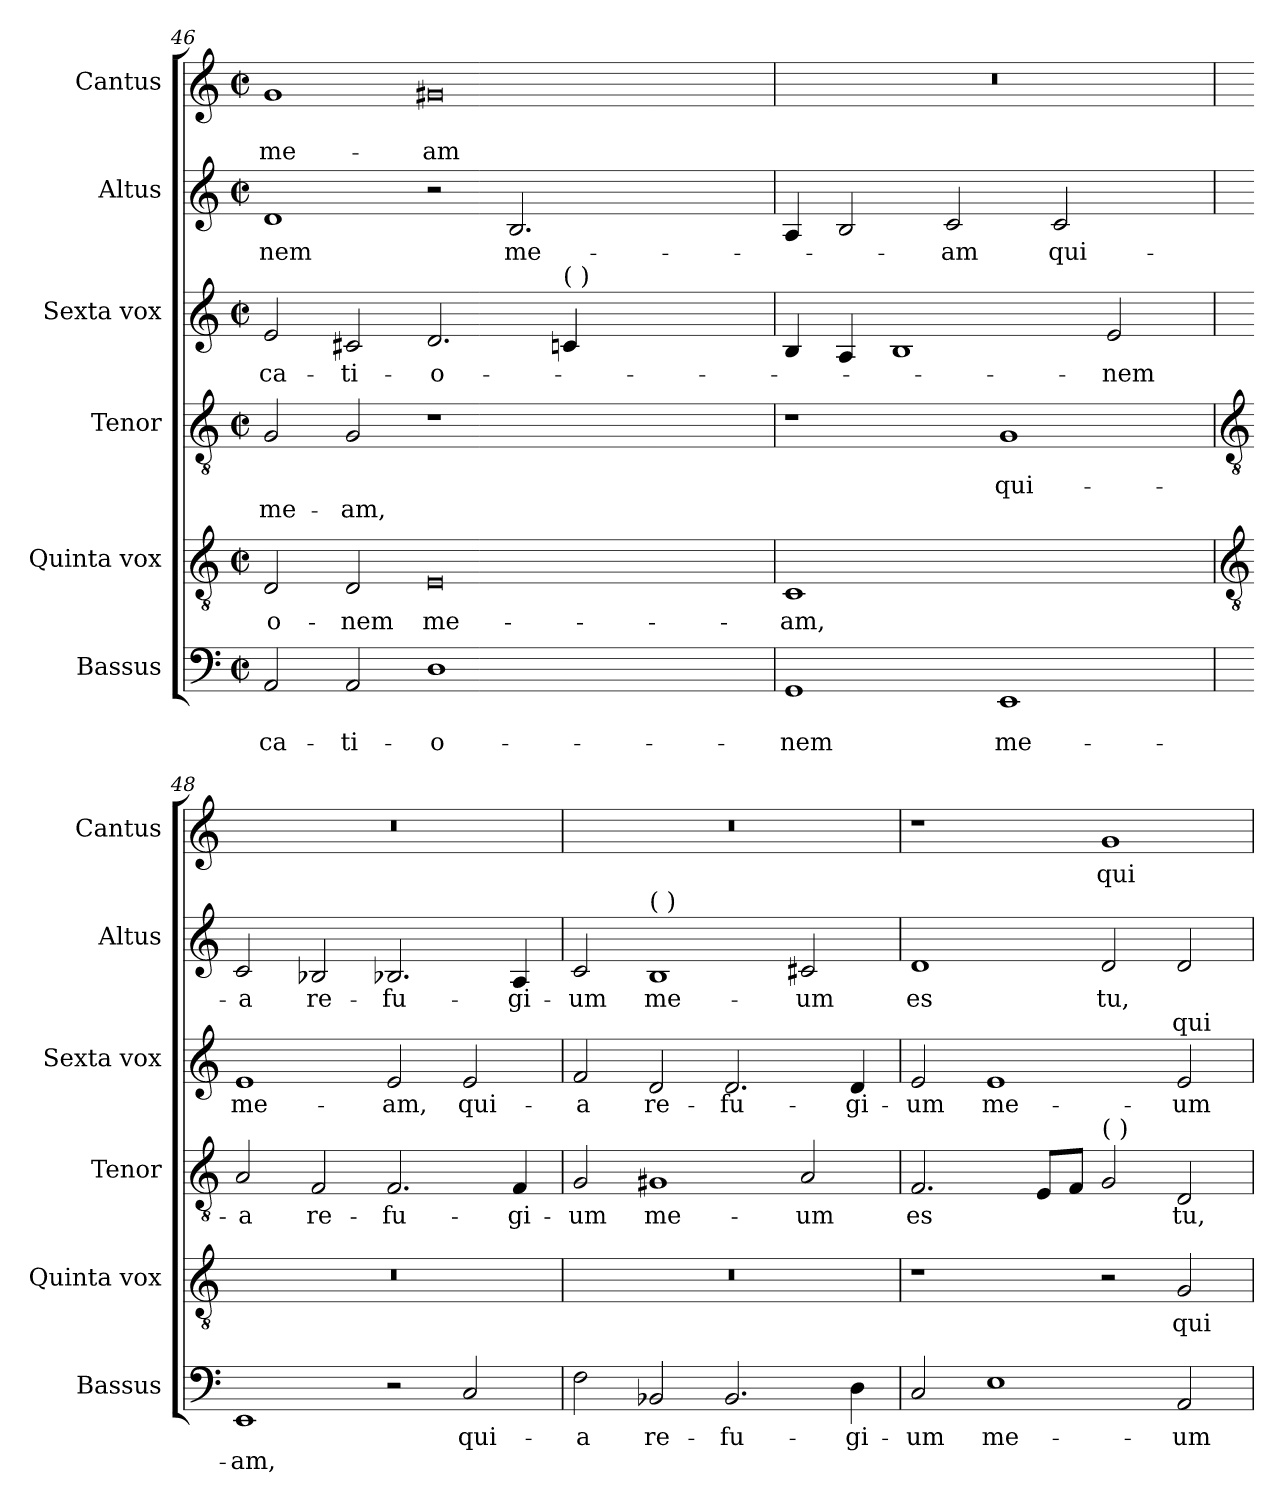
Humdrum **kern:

**kern	**text	**text	**kern	**text	**kern	**text	**text	**kern	**text	**kern	**text	**text	**kern	**text	**text
*part6	*part6	*part6	*part5	*part5	*part4	*part4	*part4	*part3	*part3	*part2	*part2	*part2	*part1	*part1	*part1
*staff6	*staff6	*staff6	*staff5	*staff5	*staff4	*staff4	*staff4	*staff3	*staff3	*staff2	*staff2	*staff2	*staff1	*staff1	*staff1
*I"Bassus	*	*	*I"Quinta vox	*	*I"Tenor	*	*	*I"Sexta vox	*	*I"Altus	*	*	*I"Cantus	*	*
*I'Bassus	*	*	*I'Quinta vox	*	*I'Tenor	*	*	*I'Sexta vox	*	*I'Altus	*	*	*I'Cantus	*	*
*clefF4	*	*	*clefGv2	*	*clefGv2	*	*	*clefG2	*	*clefG2	*	*	*clefG2	*	*
*k[]	*	*	*k[]	*	*k[]	*	*	*k[]	*	*k[]	*	*	*k[]	*	*
*C:	*	*	*C:	*	*C:	*	*	*C:	*	*C:	*	*	*C:	*	*
*M4/2	*	*	*M4/2	*	*M4/2	*	*	*M4/2	*	*M4/2	*	*	*M4/2	*	*
*met(c|)	*	*	*met(c|)	*	*met(c|)	*	*	*met(c|)	*	*met(c|)	*	*	*met(c|)	*	*
=46	=46	=46	=46	=46	=46	=46	=46	=46	=46	=46	=46	=46	=46	=46	=46
!	!	!LO:LY:b	!	!LO:LY:b	!	!	!LO:LY:b	!	!LO:LY:b	!	!LO:LY:b	!	!	!	!LO:LY:b
2AA	.	-ca-	2D	-o-	2G	.	me-	2e	-ca-	1d	-nem	.	1g	.	me-
!	!	!LO:LY:b	!	!LO:LY:b	!	!	!LO:LY:b	!	!LO:LY:b	!	!	!	!	!	!
2AA	.	-ti-	2D	-nem	2G	.	-am,	2c#X	-ti-	.	.	.	.	.	.
!	!	!LO:LY:b	!	!LO:LY:b	!	!	!	!	!LO:LY:b	!	!	!	!	!	!LO:LY:b
1D	.	-o-	0E	me-	1r	.	.	2.d	-o-	2r	.	.	0g#X	.	-am
!	!	!	!	!	!	!	!	!	!	!	!LO:LY:b	!	!	!	!
.	.	.	.	.	.	.	.	.	.	2.B	me-	.	.	.	.
!	!	!	!	!	!	!	!	!LO:TX:a:t=(  )	!	!	!	!	!	!	!
.	.	.	.	.	.	.	.	4c	.	.	.	.	.	.	.
1ryy	.	.	.	.	1ryy	.	.	1ryy	.	.	.	.	.	.	.
.	.	.	.	.	.	.	.	.	.	2.ryy	.	.	.	.	.
=47	=47	=47	=47	=47	=47	=47	=47	=47	=47	=47	=47	=47	=47	=47	=47
!	!	!LO:LY:b	!	!LO:LY:b	!	!	!	!	!	!	!	!	!	!	!
1GG	.	-nem	1C	-am,	1r	.	.	4B	.	4A	.	.	0r	.	.
.	.	.	.	.	.	.	.	4A	.	2B	.	.	.	.	.
.	.	.	.	.	.	.	.	1B	.	.	.	.	.	.	.
!	!	!	!	!	!	!	!	!	!	!	!LO:LY:b	!	!	!	!
.	.	.	.	.	.	.	.	.	.	2c	-am	.	.	.	.
!	!	!LO:LY:b	!	!	!	!LO:LY:b	!	!	!	!	!	!	!	!	!
1EE	.	me-	1ryy	.	1G	qui-	.	.	.	.	.	.	.	.	.
!	!	!	!	!	!	!	!	!	!	!	!LO:LY:b	!	!	!	!
.	.	.	.	.	.	.	.	.	.	2c	qui-	.	.	.	.
!	!	!	!	!	!	!	!	!	!LO:LY:b	!	!	!	!	!	!
.	.	.	.	.	.	.	.	2e	-nem	.	.	.	.	.	.
.	.	.	.	.	.	.	.	.	.	4ryy	.	.	.	.	.
!!LO:LB:g=z
=48	=48	=48	=48	=48	=48	=48	=48	=48	=48	=48	=48	=48	=48	=48	=48
*	*	*	*clefGv2	*	*clefGv2	*	*	*	*	*	*	*	*	*	*
!	!	!LO:LY:b	!	!	!	!LO:LY:b	!	!	!LO:LY:b	!	!LO:LY:b	!	!	!	!
1EE	.	-am,	0r	.	2A	-a	.	1e	me-	2c	-a	.	0r	.	.
!	!	!	!	!	!	!LO:LY:b	!	!	!	!	!LO:LY:b	!	!	!	!
.	.	.	.	.	2F	re-	.	.	.	2B-X	re-	.	.	.	.
!	!	!	!	!	!	!LO:LY:b	!	!	!LO:LY:b	!	!LO:LY:b	!	!	!	!
2r	.	.	.	.	2.F	-fu-	.	2e	-am,	2.B-X	-fu-	.	.	.	.
!	!LO:LY:b	!	!	!	!	!	!	!	!LO:LY:b	!	!	!	!	!	!
2C	qui-	.	.	.	.	.	.	2e	qui-	.	.	.	.	.	.
!	!	!	!	!	!	!LO:LY:b	!	!	!	!	!LO:LY:b	!	!	!	!
.	.	.	.	.	4F	-gi-	.	.	.	4A	-gi-	.	.	.	.
!!LO:LB:g=z
=49	=49	=49	=49	=49	=49	=49	=49	=49	=49	=49	=49	=49	=49	=49	=49
!	!LO:LY:b	!	!	!	!	!LO:LY:b	!	!	!LO:LY:b	!	!LO:LY:b	!	!	!	!
2F	-a	.	0r	.	2G	-um	.	2f	-a	2c	-um	.	0r	.	.
!	!	!	!	!	!	!	!	!	!	!LO:TX:a:t=(  )	!	!	!	!	!
!	!LO:LY:b	!	!	!	!	!LO:LY:b	!	!	!LO:LY:b	!	!LO:LY:b	!	!	!	!
2BB-X	re-	.	.	.	1G#X	me-	.	2d	re-	1B	me-	.	.	.	.
!	!LO:LY:b	!	!	!	!	!	!	!	!LO:LY:b	!	!	!	!	!	!
2.BB-	-fu-	.	.	.	.	.	.	2.d	-fu-	.	.	.	.	.	.
!	!	!	!	!	!	!LO:LY:b	!	!	!	!	!LO:LY:b	!	!	!	!
.	.	.	.	.	2A	-um	.	.	.	2c#X	-um	.	.	.	.
!	!LO:LY:b	!	!	!	!	!	!	!	!LO:LY:b	!	!	!	!	!	!
4D	-gi-	.	.	.	.	.	.	4d	-gi-	.	.	.	.	.	.
=50	=50	=50	=50	=50	=50	=50	=50	=50	=50	=50	=50	=50	=50	=50	=50
!	!LO:LY:b	!	!	!	!	!LO:LY:b	!	!	!LO:LY:b	!	!LO:LY:b	!	!	!	!
2C	-um	.	1r	.	2.F	es	.	2e	-um	1d	es	.	1r	.	.
!	!LO:LY:b	!	!	!	!	!	!	!	!LO:LY:b	!	!	!	!	!	!
1E	me-	.	.	.	.	.	.	1e	me-	.	.	.	.	.	.
.	.	.	.	.	8EL	.	.	.	.	.	.	.	.	.	.
.	.	.	.	.	8FJ	.	.	.	.	.	.	.	.	.	.
!	!	!	!	!	!LO:TX:a:t=(  )	!	!	!	!	!	!	!	!	!	!
!	!	!	!	!	!	!	!	!	!	!	!LO:LY:b	!	!	!LO:LY:b	!
.	.	.	2r	.	2G	.	.	.	.	2d	tu,	.	1g	qui-	.
!	!LO:LY:b	!	!	!LO:LY:b	!	!LO:LY:b	!	!	!LO:LY:b	!	!	!LO:LY:b	!	!	!
2AA	-um	.	2G	qui-	2D	tu,	.	2e	-um	2d	.	qui-	.	.	.
=	=	=	=	=	=	=	=	=	=	=	=	=	=	=	=
*-	*-	*-	*-	*-	*-	*-	*-	*-	*-	*-	*-	*-	*-	*-	*-
